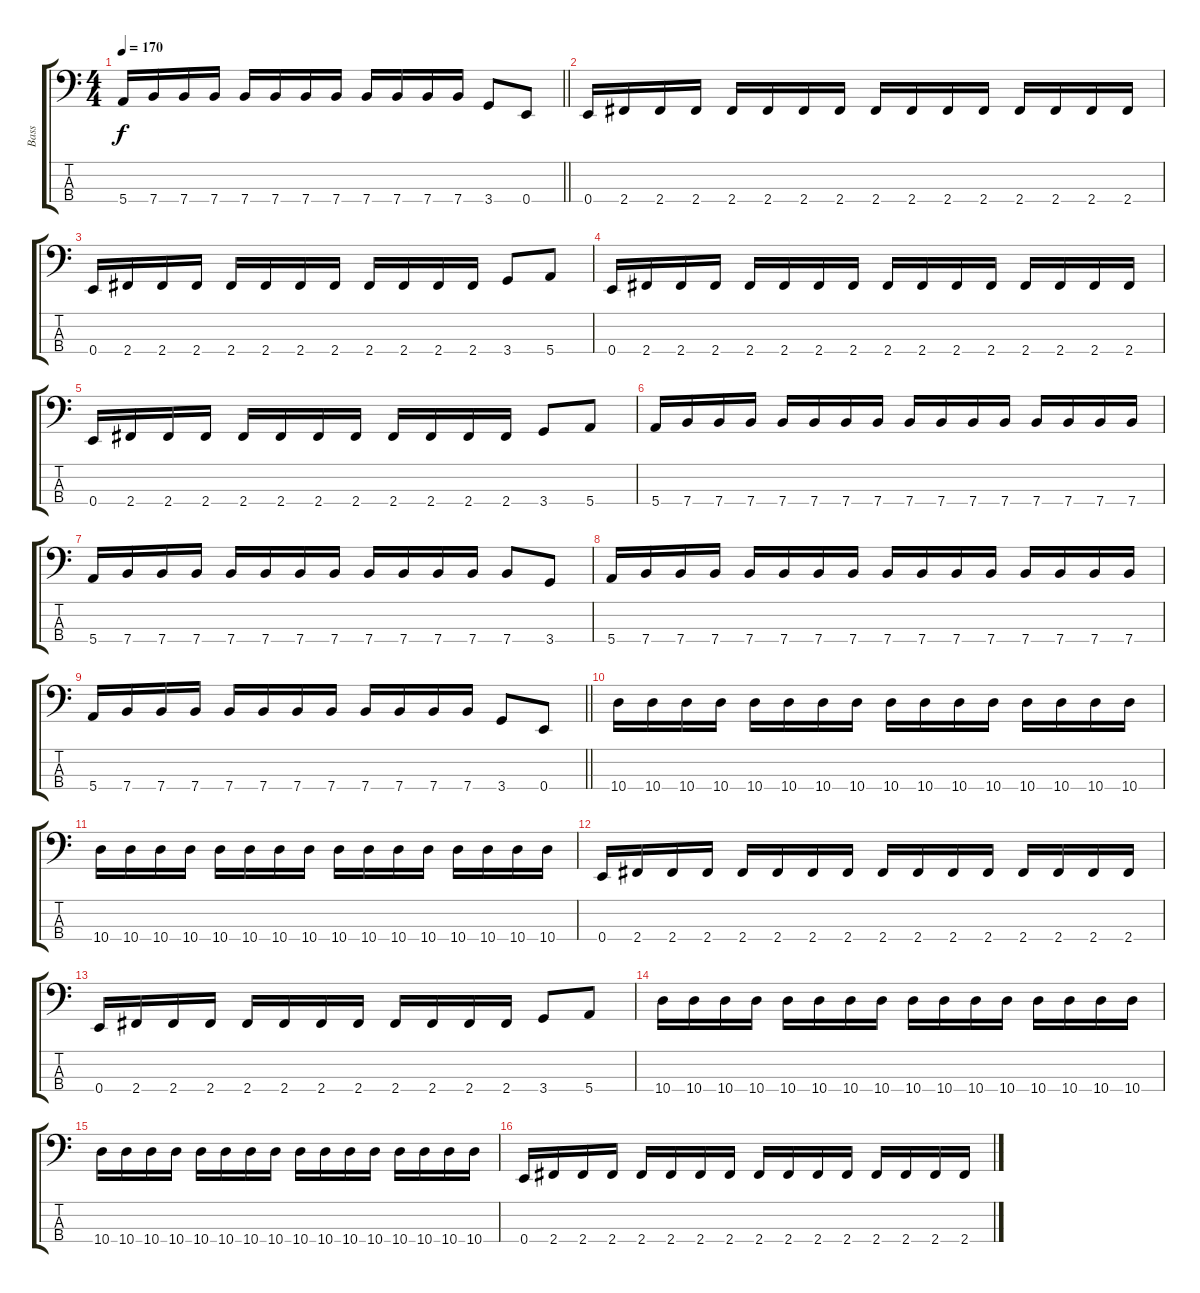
\track ("Bass" "Bass") {instrument electricbasspick}
\staff {score tabs}
\tuning (G2 D2 A1 E1) {hide}
\ts (4 4)
\tempo 170
\clef f4
\barLineRight lightlight
\ks c
5.4.16{dy f} 7.4.16 7.4.16 7.4.16 7.4.16 7.4.16 7.4.16 7.4.16 7.4.16 7.4.16 7.4.16 7.4.16 3.4.8 0.4.8 |
0.4.16 2.4.16 2.4.16 2.4.16 2.4.16 2.4.16 2.4.16 2.4.16 2.4.16 2.4.16 2.4.16 2.4.16 2.4.16 2.4.16 2.4.16 2.4.16 |
0.4.16 2.4.16 2.4.16 2.4.16 2.4.16 2.4.16 2.4.16 2.4.16 2.4.16 2.4.16 2.4.16 2.4.16 3.4.8 5.4.8 |
0.4.16 2.4.16 2.4.16 2.4.16 2.4.16 2.4.16 2.4.16 2.4.16 2.4.16 2.4.16 2.4.16 2.4.16 2.4.16 2.4.16 2.4.16 2.4.16 |
0.4.16 2.4.16 2.4.16 2.4.16 2.4.16 2.4.16 2.4.16 2.4.16 2.4.16 2.4.16 2.4.16 2.4.16 3.4.8 5.4.8 |
5.4.16 7.4.16 7.4.16 7.4.16 7.4.16 7.4.16 7.4.16 7.4.16 7.4.16 7.4.16 7.4.16 7.4.16 7.4.16 7.4.16 7.4.16 7.4.16 |
5.4.16 7.4.16 7.4.16 7.4.16 7.4.16 7.4.16 7.4.16 7.4.16 7.4.16 7.4.16 7.4.16 7.4.16 7.4.8 3.4.8 |
5.4.16 7.4.16 7.4.16 7.4.16 7.4.16 7.4.16 7.4.16 7.4.16 7.4.16 7.4.16 7.4.16 7.4.16 7.4.16 7.4.16 7.4.16 7.4.16 |
\barLineRight lightlight
5.4.16 7.4.16 7.4.16 7.4.16 7.4.16 7.4.16 7.4.16 7.4.16 7.4.16 7.4.16 7.4.16 7.4.16 3.4.8 0.4.8 |
10.4.16 10.4.16 10.4.16 10.4.16 10.4.16 10.4.16 10.4.16 10.4.16 10.4.16 10.4.16 10.4.16 10.4.16 10.4.16 10.4.16 10.4.16 10.4.16 |
10.4.16 10.4.16 10.4.16 10.4.16 10.4.16 10.4.16 10.4.16 10.4.16 10.4.16 10.4.16 10.4.16 10.4.16 10.4.16 10.4.16 10.4.16 10.4.16 |
0.4.16 2.4.16 2.4.16 2.4.16 2.4.16 2.4.16 2.4.16 2.4.16 2.4.16 2.4.16 2.4.16 2.4.16 2.4.16 2.4.16 2.4.16 2.4.16 |
0.4.16 2.4.16 2.4.16 2.4.16 2.4.16 2.4.16 2.4.16 2.4.16 2.4.16 2.4.16 2.4.16 2.4.16 3.4.8 5.4.8 |
10.4.16 10.4.16 10.4.16 10.4.16 10.4.16 10.4.16 10.4.16 10.4.16 10.4.16 10.4.16 10.4.16 10.4.16 10.4.16 10.4.16 10.4.16 10.4.16 |
10.4.16 10.4.16 10.4.16 10.4.16 10.4.16 10.4.16 10.4.16 10.4.16 10.4.16 10.4.16 10.4.16 10.4.16 10.4.16 10.4.16 10.4.16 10.4.16 |
0.4.16 2.4.16 2.4.16 2.4.16 2.4.16 2.4.16 2.4.16 2.4.16 2.4.16 2.4.16 2.4.16 2.4.16 2.4.16 2.4.16 2.4.16 2.4.16
